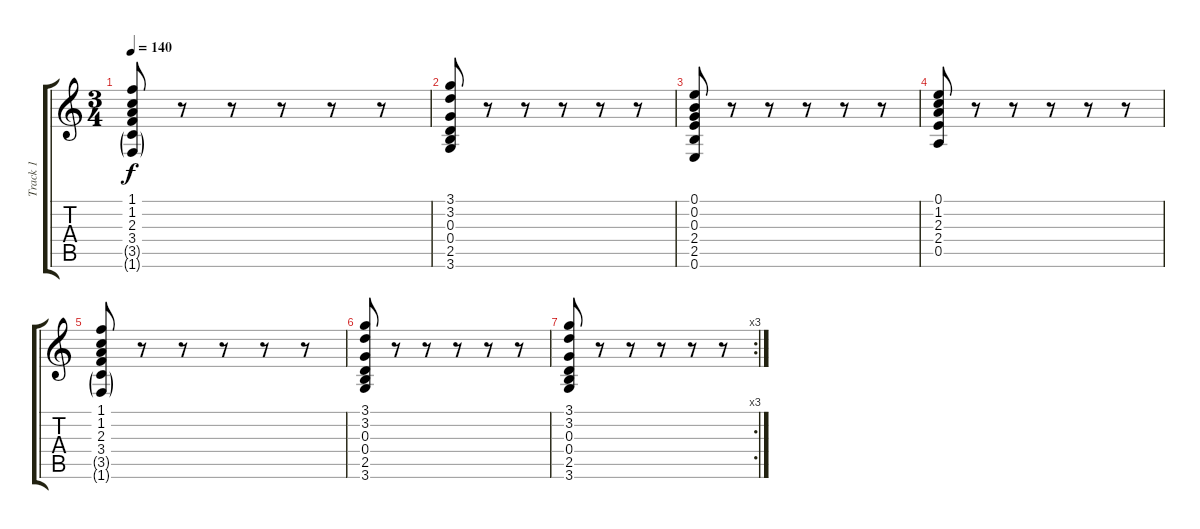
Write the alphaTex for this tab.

\track ("Track 1" "Track 1") {instrument acousticguitarsteel}
\staff {score tabs}
\tuning (E4 B3 G3 D3 A2 E2) {hide}
\ts (3 4)
\tempo 140
\clef g2
\ks c
(1.1 1.2 2.3 3.4 3.5{g} 1.6{g}).8{dy f} r.8 r.8 r.8 r.8 r.8 |
(3.1 3.2 0.3 0.4 2.5 3.6).8 r.8 r.8 r.8 r.8 r.8 |
(0.1 0.2 0.3 2.4 2.5 0.6).8 r.8 r.8 r.8 r.8 r.8 |
(0.1 1.2 2.3 2.4 0.5).8 r.8 r.8 r.8 r.8 r.8 |
(1.1 1.2 2.3 3.4 3.5{g} 1.6{g}).8 r.8 r.8 r.8 r.8 r.8 |
(3.1 3.2 0.3 0.4 2.5 3.6).8 r.8 r.8 r.8 r.8 r.8 |
\rc 3
(3.1 3.2 0.3 0.4 2.5 3.6).8 r.8 r.8 r.8 r.8 r.8
